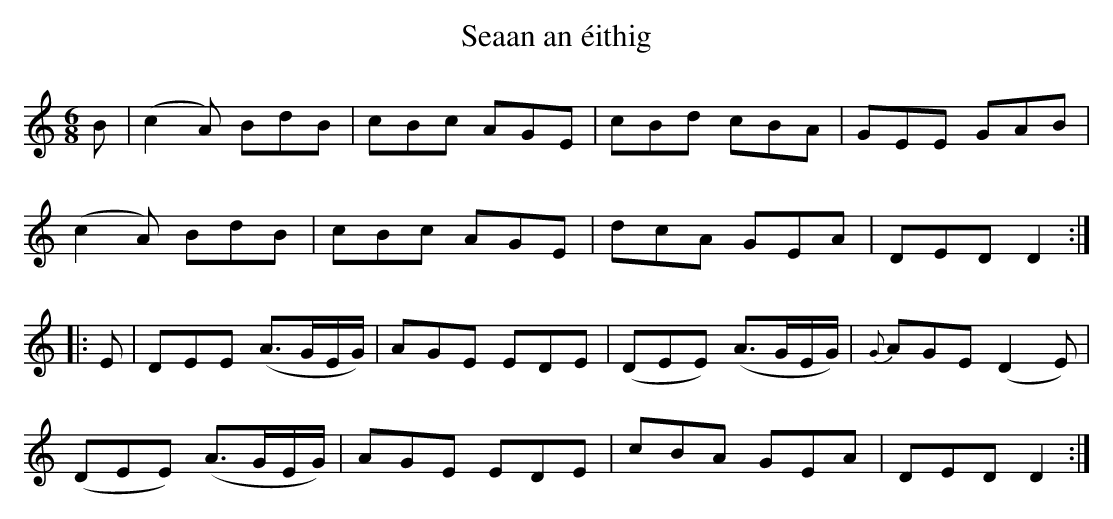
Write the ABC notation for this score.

X:1
T:Seaan an éithig
M:6/8
L:1/8
K:Ddor
B|(c2A) BdB|cBc AGE|cBd cBA|GEE GAB|
(c2A) BdB|cBc AGE|dcA GEA|DED D2:|
|:E|DEE (A>GE/G/)|AGE EDE|(DEE) (A>GE/G/)|{G}AGE (D2E)|
(DEE) (A>GE/G/)|AGE EDE|cBA GEA|DED D2:|]
